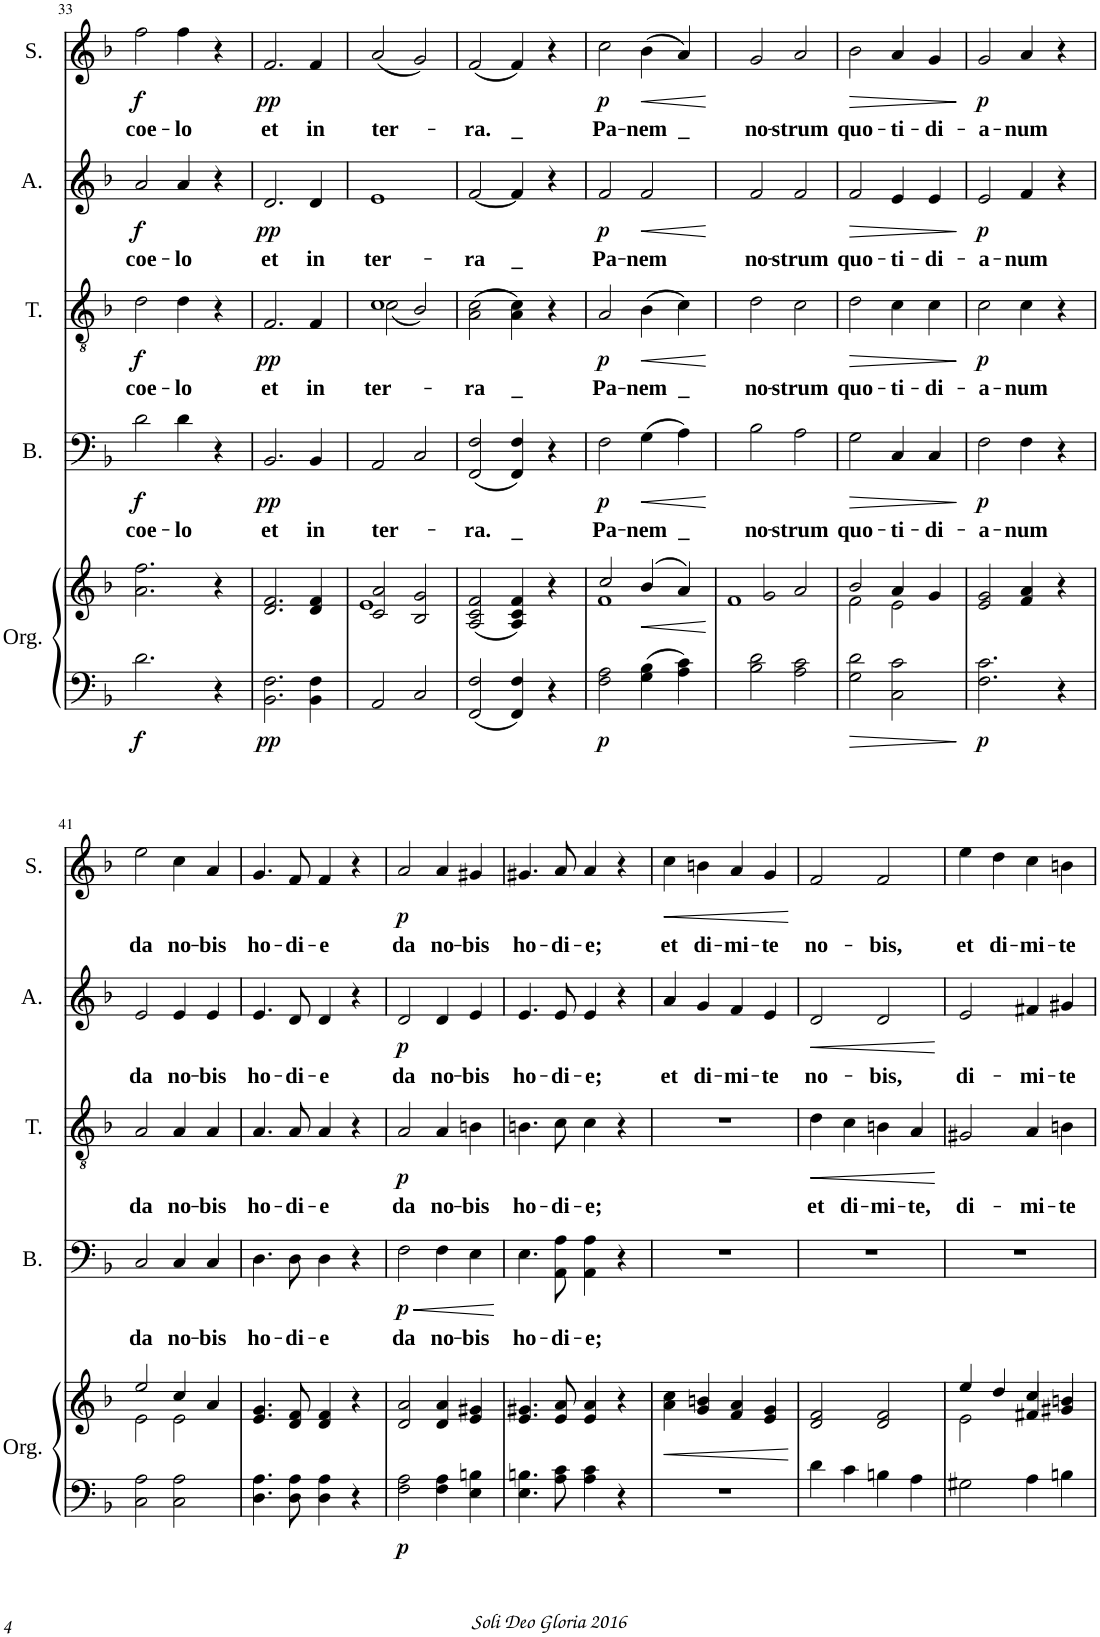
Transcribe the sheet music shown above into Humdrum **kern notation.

**kern	**kern	**dynam	**kern	**text	**dynam	**kern	**text	**dynam	**kern	**text	**dynam	**kern	**text	**dynam
*part5	*part5	*part5	*part4	*part4	*part4	*part3	*part3	*part3	*part2	*part2	*part2	*part1	*part1	*part1
*staff6	*staff5	*staff5/6	*staff4	*staff4	*staff4	*staff3	*staff3	*staff3	*staff2	*staff2	*staff2	*staff1	*staff1	*staff1
*I"Orgue	*	*	*I"Bass	*	*	*I"Tenor	*	*	*I"Alto	*	*	*I"Soprano	*	*
*I'Org.	*	*	*I'B.	*	*	*I'T.	*	*	*I'A.	*	*	*I'S.	*	*
!!LO:PB:g=z
*clefF4	*clefG2	*	*clefF4	*	*	*clefGv2	*	*	*clefG2	*	*	*clefG2	*	*
*k[b-]	*k[b-]	*	*k[b-]	*	*	*k[b-]	*	*	*k[b-]	*	*	*k[b-]	*	*
*M4/4	*M4/4	*	*M4/4	*	*	*M4/4	*	*	*M4/4	*	*	*M4/4	*	*
=33	=33	=33	=33	=33	=33	=33	=33	=33	=33	=33	=33	=33	=33	=33
!	!	!LO:DY:b=2	!	!LO:LY:b	!LO:DY:b	!	!LO:LY:b	!LO:DY:b	!	!LO:LY:b	!LO:DY:b	!	!LO:LY:b	!LO:DY:b
2.d\	2.a\ 2.ff\	f	2d\	coe-	f	2d\	coe-	f	2a/	coe-	f	2ff\	coe-	f
!	!	!	!	!LO:LY:b	!	!	!LO:LY:b	!	!	!LO:LY:b	!	!	!LO:LY:b	!
.	.	.	4d\	-lo	.	4d\	-lo	.	4a/	-lo	.	4ff\	-lo	.
4r	4r	.	4r	.	.	4r	.	.	4r	.	.	4r	.	.
=34	=34	=34	=34	=34	=34	=34	=34	=34	=34	=34	=34	=34	=34	=34
!	!	!LO:DY:b=2	!	!LO:LY:b	!LO:DY:b	!	!LO:LY:b	!LO:DY:b	!	!LO:LY:b	!LO:DY:b	!	!LO:LY:b	!LO:DY:b
2.BB-\ 2.F\	2.d/ 2.f/	pp	2.BB-/	et	pp	2.F/	et	pp	2.d/	et	pp	2.f/	et	pp
!	!	!	!	!LO:LY:b	!	!	!LO:LY:b	!	!	!LO:LY:b	!	!	!LO:LY:b	!
4BB-\ 4F\	4d/ 4f/	.	4BB-/	in	.	4F/	in	.	4d/	in	.	4f/	in	.
=35	=35	=35	=35	=35	=35	=35	=35	=35	=35	=35	=35	=35	=35	=35
*	*^	*	*	*	*	*	*	*	*	*	*	*	*	*
!	!	!	!	!	!LO:LY:b	!	!	!LO:LY:b	!	!	!LO:LY:b	!	!	!LO:LY:b	!
*	*	*	*	*	*	*	*^	*	*	*	*	*	*	*	*
2AA/	2c/ 2a/	1e	.	2AA/	ter-	.	1c	(2c\	ter-	.	1e	ter-	.	(2a/	ter-	.
2C/	2B-/ 2g/	.	.	2C/	.	.	.	2B-/)	.	.	.	.	.	2g/)	.	.
*	*v	*v	*	*	*	*	*	*	*	*	*	*	*	*	*	*
=36	=36	=36	=36	=36	=36	=36	=36	=36	=36	=36	=36	=36	=36	=36	=36
!	!	!	!	!LO:LY:b	!	!	!	!LO:LY:b	!	!	!LO:LY:b	!	!	!LO:LY:b	!
*	*	*	*	*	*	*v	*v	*	*	*	*	*	*	*	*
2FF/ 2F/	(2A/ 2c/ 2f/	.	(2FF/ 2F/	-ra.	.	(2A\ 2c\	-ra	.	[2f/	-ra	.	(2f/	-ra.	.
!	!	!	!	!LO:LY:b	!	!	!LO:LY:b	!	!	!LO:LY:b	!	!	!LO:LY:b	!
4FF/ 4F/	4A/ 4c/ 4f/)	.	4FF/ 4F/)	_	.	4A\ 4c\)	_	.	4f/]	_	.	4f/)	_	.
4r	4r	.	4r	.	.	4r	.	.	4r	.	.	4r	.	.
=37	=37	=37	=37	=37	=37	=37	=37	=37	=37	=37	=37	=37	=37	=37
*	*^	*	*	*	*	*	*	*	*	*	*	*	*	*
!	!	!	!LO:DY:b=2	!	!LO:LY:b	!LO:DY:b	!	!LO:LY:b	!LO:DY:b	!	!LO:LY:b	!LO:DY:b	!	!LO:LY:b	!LO:DY:b
2F\ 2A\	2cc/	1f	p	2F\	Pa-	p	2A/	Pa-	p	2f/	Pa-	p	2cc\	Pa-	p
!	!	!	!LO:HP:b	!	!LO:LY:b	!LO:HP:b	!	!LO:LY:b	!LO:HP:b	!	!LO:LY:b	!LO:HP:b	!	!LO:LY:b	!LO:HP:b
4G\ 4B-\	(4b-/	.	<	(4G\	-nem	<	(4B-\	-nem	<	2f/	-nem	<	(4b-\	-nem	<
!	!	!	!	!	!LO:LY:b	!	!	!LO:LY:b	!	!	!	!	!	!LO:LY:b	!
4A\ 4c\	4a/)	.	.	4A\)	_	.	4c\)	_	.	.	.	.	4a/)	_	.
*	*v	*v	*	*	*	*	*	*	*	*	*	*	*	*	*
.	.	[	.	.	[	.	.	[	.	.	[	.	.	[
=38	=38	=38	=38	=38	=38	=38	=38	=38	=38	=38	=38	=38	=38	=38
*	*^	*	*	*	*	*	*	*	*	*	*	*	*	*
!	!	!	!	!	!LO:LY:b	!	!	!LO:LY:b	!	!	!LO:LY:b	!	!	!LO:LY:b	!
2B-\ 2d\	2g/	1f	.	2B-\	no-	.	2d\	no-	.	2f/	no-	.	2g/	no-	.
!	!	!	!	!	!LO:LY:b	!	!	!LO:LY:b	!	!	!LO:LY:b	!	!	!LO:LY:b	!
2A\ 2c\	2a/	.	.	2A\	-strum	.	2c\	-strum	.	2f/	-strum	.	2a/	-strum	.
=39	=39	=39	=39	=39	=39	=39	=39	=39	=39	=39	=39	=39	=39	=39	=39
!	!	!	!	!	!LO:LY:b	!LO:HP:b	!	!LO:LY:b	!LO:HP:b	!	!LO:LY:b	!LO:HP:b	!	!LO:LY:b	!LO:HP:b
2G\ 2d\	2b-/	2f\	.	2G\	quo-	>	2d\	quo-	>	2f/	quo-	>	2b-\	quo-	>
!	!	!	!	!	!LO:LY:b	!	!	!LO:LY:b	!	!	!LO:LY:b	!	!	!LO:LY:b	!
2C\ 2c\	4a/	2e\	.	4C/	-ti-	.	4c\	-ti-	.	4e/	-ti-	.	4a/	-ti-	.
!	!	!	!	!	!LO:LY:b	!	!	!LO:LY:b	!	!	!LO:LY:b	!	!	!LO:LY:b	!
.	4g/	.	.	4C/	-di-	.	4c\	-di-	.	4e/	-di-	.	4g/	-di-	.
*	*v	*v	*	*	*	*	*	*	*	*	*	*	*	*	*
.	.	.	.	.	]	.	.	]	.	.	]	.	.	]
=40	=40	=40	=40	=40	=40	=40	=40	=40	=40	=40	=40	=40	=40	=40
!	!	!LO:DY:b=2	!	!LO:LY:b	!LO:DY:b	!	!LO:LY:b	!LO:DY:b	!	!LO:LY:b	!LO:DY:b	!	!LO:LY:b	!LO:DY:b
2.F\ 2.c\	2e/ 2g/	p	2F\	-a-	p	2c\	-a-	p	2e/	-a-	p	2g/	-a-	p
!	!	!	!	!LO:LY:b	!	!	!LO:LY:b	!	!	!LO:LY:b	!	!	!LO:LY:b	!
.	4f/ 4a/	.	4F\	-num	.	4c\	-num	.	4f/	-num	.	4a/	-num	.
4r	4r	.	4r	.	.	4r	.	.	4r	.	.	4r	.	.
!!LO:LB:g=z
=41	=41	=41	=41	=41	=41	=41	=41	=41	=41	=41	=41	=41	=41	=41
*	*^	*	*	*	*	*	*	*	*	*	*	*	*	*
!	!	!	!	!	!LO:LY:b	!	!	!LO:LY:b	!	!	!LO:LY:b	!	!	!LO:LY:b	!
2C\ 2A\	2ee/	2e\	.	2C/	da	.	2A/	da	.	2e/	da	.	2ee\	da	.
!	!	!	!	!	!LO:LY:b	!	!	!LO:LY:b	!	!	!LO:LY:b	!	!	!LO:LY:b	!
2C\ 2A\	4cc/	2e\	.	4C/	no-	.	4A/	no-	.	4e/	no-	.	4cc\	no-	.
!	!	!	!	!	!LO:LY:b	!	!	!LO:LY:b	!	!	!LO:LY:b	!	!	!LO:LY:b	!
.	4a/	.	.	4C/	-bis	.	4A/	-bis	.	4e/	-bis	.	4a/	-bis	.
*	*v	*v	*	*	*	*	*	*	*	*	*	*	*	*	*
=42	=42	=42	=42	=42	=42	=42	=42	=42	=42	=42	=42	=42	=42	=42
!	!	!	!	!LO:LY:b	!	!	!LO:LY:b	!	!	!LO:LY:b	!	!	!LO:LY:b	!
4.D\ 4.A\	4.e/ 4.g/	.	4.D\	ho-	.	4.A/	ho-	.	4.e/	ho-	.	4.g/	ho-	.
!	!	!	!	!LO:LY:b	!	!	!LO:LY:b	!	!	!LO:LY:b	!	!	!LO:LY:b	!
8D\ 8A\	8d/ 8f/	.	8D\	-di-	.	8A/	-di-	.	8d/	-di-	.	8f/	-di-	.
!	!	!	!	!LO:LY:b	!	!	!LO:LY:b	!	!	!LO:LY:b	!	!	!LO:LY:b	!
4D\ 4A\	4d/ 4f/	.	4D\	-e	.	4A/	-e	.	4d/	-e	.	4f/	-e	.
4r	4r	.	4r	.	.	4r	.	.	4r	.	.	4r	.	.
=43	=43	=43	=43	=43	=43	=43	=43	=43	=43	=43	=43	=43	=43	=43
!	!	!LO:DY:b=2	!	!LO:LY:b	!LO:HP:b	!	!LO:LY:b	!	!	!LO:LY:b	!	!	!LO:LY:b	!
!	!	!	!	!	!LO:DY:n=1:b	!	!	!LO:DY:b	!	!	!LO:DY:b	!	!	!LO:DY:b
2F\ 2A\	2d/ 2a/	p	2F\	da	< p	2A/	da	p	2d/	da	p	2a/	da	p
!	!	!	!	!LO:LY:b	!	!	!LO:LY:b	!	!	!LO:LY:b	!	!	!LO:LY:b	!
4F\ 4A\	4d/ 4a/	.	4F\	no-	.	4A/	no-	.	4d/	no-	.	4a/	no-	.
!	!	!	!	!LO:LY:b	!	!	!LO:LY:b	!	!	!LO:LY:b	!	!	!LO:LY:b	!
4E\ 4Bn\	4e/ 4g#X/	.	4E\	-bis	.	4Bn\	-bis	.	4e/	-bis	.	4g#X/	-bis	.
.	.	.	.	.	[	.	.	.	.	.	.	.	.	.
=44	=44	=44	=44	=44	=44	=44	=44	=44	=44	=44	=44	=44	=44	=44
!	!	!	!	!LO:LY:b	!	!	!LO:LY:b	!	!	!LO:LY:b	!	!	!LO:LY:b	!
4.E\ 4.Bn\	4.e/ 4.g#X/	.	4.E\	ho-	.	4.Bn\	ho-	.	4.e/	ho-	.	4.g#X/	ho-	.
!	!	!	!	!LO:LY:b	!	!	!LO:LY:b	!	!	!LO:LY:b	!	!	!LO:LY:b	!
8A\ 8c\	8e/ 8a/	.	8AA\ 8A\	-di-	.	8c\	-di-	.	8e/	-di-	.	8a/	-di-	.
!	!	!	!	!LO:LY:b	!	!	!LO:LY:b	!	!	!LO:LY:b	!	!	!LO:LY:b	!
4A\ 4c\	4e/ 4a/	.	4AA\ 4A\	-e;	.	4c\	-e;	.	4e/	-e;	.	4a/	-e;	.
4r	4r	.	4r	.	.	4r	.	.	4r	.	.	4r	.	.
=45	=45	=45	=45	=45	=45	=45	=45	=45	=45	=45	=45	=45	=45	=45
!	!	!LO:HP:b	!	!	!	!	!	!	!	!LO:LY:b	!	!	!LO:LY:b	!LO:HP:b
1r	4a\ 4cc\	<	1r	.	.	1r	.	.	4a/	et	.	4cc\	et	<
!	!	!	!	!	!	!	!	!	!	!LO:LY:b	!	!	!LO:LY:b	!
.	4g/ 4bn/	.	.	.	.	.	.	.	4g/	di-	.	4bn\	di-	.
!	!	!	!	!	!	!	!	!	!	!LO:LY:b	!	!	!LO:LY:b	!
.	4f/ 4a/	.	.	.	.	.	.	.	4f/	-mi-	.	4a/	-mi-	.
!	!	!	!	!	!	!	!	!	!	!LO:LY:b	!	!	!LO:LY:b	!
.	4e/ 4g/	.	.	.	.	.	.	.	4e/	-te	.	4g/	-te	.
.	.	[	.	.	.	.	.	.	.	.	.	.	.	[
=46	=46	=46	=46	=46	=46	=46	=46	=46	=46	=46	=46	=46	=46	=46
!	!	!	!	!	!	!	!LO:LY:b	!LO:HP:b	!	!LO:LY:b	!LO:HP:b	!	!LO:LY:b	!
4d\	2d/ 2f/	.	1r	.	.	4d\	et	<	2d/	no-	<	2f/	no-	.
!	!	!	!	!	!	!	!LO:LY:b	!	!	!	!	!	!	!
4c\	.	.	.	.	.	4c\	di-	.	.	.	.	.	.	.
!	!	!	!	!	!	!	!LO:LY:b	!	!	!LO:LY:b	!	!	!LO:LY:b	!
4Bn\	2d/ 2f/	.	.	.	.	4Bn\	-mi-	.	2d/	-bis,	.	2f/	-bis,	.
!	!	!	!	!	!	!	!LO:LY:b	!	!	!	!	!	!	!
4A\	.	.	.	.	.	4A/	-te,	.	.	.	.	.	.	.
.	.	.	.	.	.	.	.	[	.	.	[	.	.	.
=47	=47	=47	=47	=47	=47	=47	=47	=47	=47	=47	=47	=47	=47	=47
*	*^	*	*	*	*	*	*	*	*	*	*	*	*	*
!	!	!	!	!	!	!	!	!LO:LY:b	!	!	!LO:LY:b	!	!	!LO:LY:b	!
2G#X\	4ee/	2e\	.	1r	.	.	2G#X/	di-	.	2e/	di-	.	4ee\	et	.
!	!	!	!	!	!	!	!	!	!	!	!	!	!	!LO:LY:b	!
.	4dd/	.	.	.	.	.	.	.	.	.	.	.	4dd\	di-	.
!	!	!	!	!	!	!	!	!LO:LY:b	!	!	!LO:LY:b	!	!	!LO:LY:b	!
4A\	4cc/	4f#X/	.	.	.	.	4A/	-mi-	.	4f#X/	-mi-	.	4cc\	-mi-	.
!	!	!	!	!	!	!	!	!LO:LY:b	!	!	!LO:LY:b	!	!	!LO:LY:b	!
4Bn\	4bn/	4g#X/	.	.	.	.	4Bn\	-te	.	4g#X/	-te	.	4bn\	-te	.
*	*v	*v	*	*	*	*	*	*	*	*	*	*	*	*	*
=	=	=	=	=	=	=	=	=	=	=	=	=	=	=
*-	*-	*-	*-	*-	*-	*-	*-	*-	*-	*-	*-	*-	*-	*-
